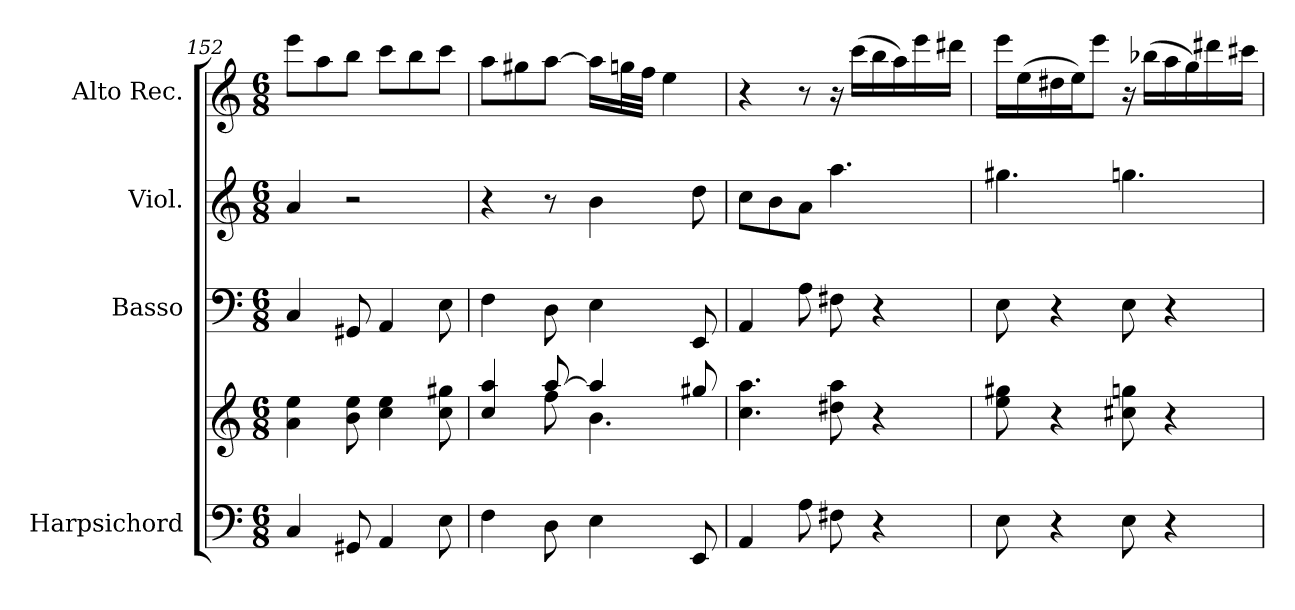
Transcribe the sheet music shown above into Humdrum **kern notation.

**kern	**kern	**kern	**kern	**kern
*part4	*part4	*part3	*part2	*part1
*staff5	*staff4	*staff3	*staff2	*staff1
*I"Harpsichord	*	*I"Basso	*I"Viol.	*I"Alto Rec.
*I'Hch.	*	*I'Bass.	*	*I'A.
*clefF4	*clefG2	*clefF4	*clefG2	*clefG2
*k[]	*k[]	*k[]	*k[]	*k[]
*M6/8	*M6/8	*M6/8	*M6/8	*M6/8
=152	=152	=152	=152	=152
4C/	4a\ 4ee\	4C/	4a/	8eee\L
.	.	.	.	8aa\
8GG#X/	8b\ 8ee\	8GG#X/	2r	8bb\J
4AA/	4cc\ 4ee\	4AA/	.	8ccc\L
.	.	.	.	8bb\
8E\	8cc\ 8gg#X\	8E\	.	8ccc\J
=153	=153	=153	=153	=153
*	*^	*	*	*
4F\	4cc/ 4aa/	4ryy	4F\	4r	8aa\L
.	.	.	.	.	8gg#X\
8D\	[8aa/	8ff\	8D\	8r	[8aa\J
4E\	4aa/]	4.b\	4E\	4b\	16aa\LL]
.	.	.	.	.	32ggn\L
.	.	.	.	.	32ff\JJJ
.	.	.	.	.	4ee\
8EE/	8gg#X/	.	8EE/	8dd\	.
*	*v	*v	*	*	*
=154	=154	=154	=154	=154
4AA/	4.cc\ 4.aa\	4AA/	8cc\L	4r
.	.	.	8b\	.
8A\	.	8A\	8a\J	8r
8F#X\	8dd#X\ 8aa\	8F#X\	4.aa\	16r
.	.	.	.	(>16ccc\LL
4r	4r	4r	.	16bb\
.	.	.	.	16aa\)
.	.	.	.	16eee\
.	.	.	.	16ddd#X\JJ
!!LO:LB:g=z
=155	=155	=155	=155	=155
8E\	8ee\ 8gg#X\	8E\	4.gg#X\	16eee\LL
.	.	.	.	(>16ee\
4r	4r	4r	.	16dd#X\
.	.	.	.	16ee\J)
.	.	.	.	8eee\J
8E\	8cc#X\ 8ggn\	8E\	4.ggn\	16r
.	.	.	.	(>16bb-X\LL
4r	4r	4r	.	16aa\
.	.	.	.	16gg\)
.	.	.	.	16ddd#X\
.	.	.	.	16ccc#X\JJ
=	=	=	=	=
*-	*-	*-	*-	*-
